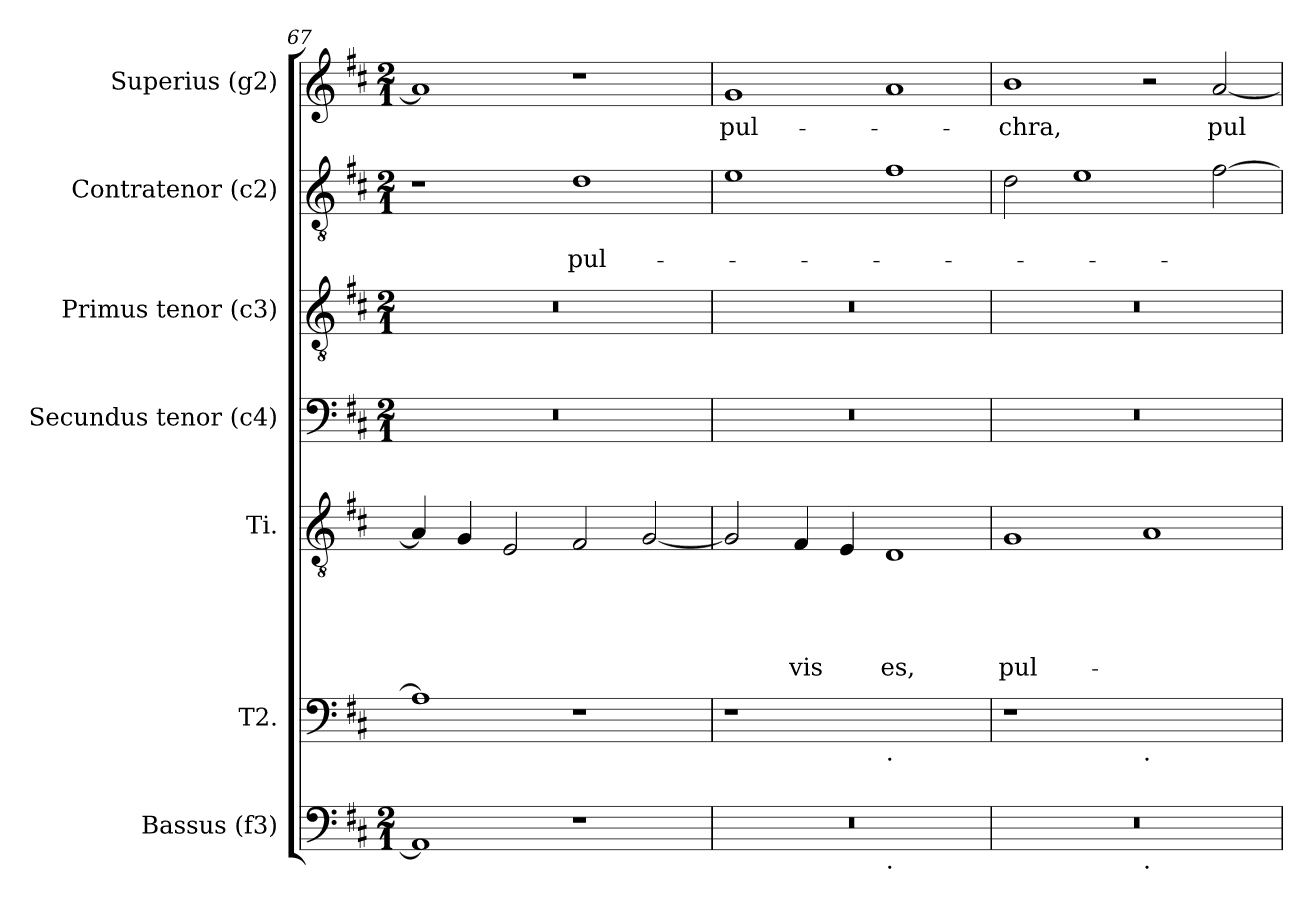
**kern	**text	**kern	**text	**kern	**text	**text	**text	**text	**text	**kern	**kern	**kern	**text	**text	**kern	**text
*part7	*part7	*part6	*part6	*part5	*part5	*part5	*part5	*part5	*part5	*part4	*part3	*part2	*part2	*part2	*part1	*part1
*staff7	*staff7	*staff6	*staff6	*staff5	*staff5	*staff5	*staff5	*staff5	*staff5	*staff4	*staff3	*staff2	*staff2	*staff2	*staff1	*staff1
*I"Bassus (f3)	*	*I"T2.	*	*I"Ti.	*	*	*	*	*	*I"Secundus tenor (c4)	*I"Primus tenor (c3)	*I"Contratenor (c2)	*	*	*I"Superius (g2)	*
*I'B.	*	*I'T2.	*	*I'Ti.	*	*	*	*	*	*	*	*I'Ct.	*	*	*I'S.	*
*clefF4	*	*clefF4	*	*clefGv2	*	*	*	*	*	*clefF4	*clefGv2	*clefGv2	*	*	*clefG2	*
*k[f#c#]	*	*k[f#c#]	*	*k[f#c#]	*	*	*	*	*	*k[f#c#]	*k[f#c#]	*k[f#c#]	*	*	*k[f#c#]	*
*D:	*	*D:	*	*D:	*	*	*	*	*	*D:	*D:	*D:	*	*	*D:	*
*M2/1	*	*	*	*	*	*	*	*	*	*M2/1	*M2/1	*M2/1	*	*	*M2/1	*
=67	=67	=67	=67	=67	=67	=67	=67	=67	=67	=67	=67	=67	=67	=67	=67	=67
1AA]	.	1A]	.	4A/]	.	.	.	.	.	0r	0r	1r	.	.	1a]	.
.	.	.	.	4G/	.	.	.	.	.	.	.	.	.	.	.	.
.	.	.	.	2E/	.	.	.	.	.	.	.	.	.	.	.	.
!	!	!	!	!	!	!	!	!	!	!	!	!	!	!LO:LY:b	!	!
1r	.	1r	.	2F#/	.	.	.	.	.	.	.	1d	.	pul-	1r	.
.	.	.	.	[>2G/	.	.	.	.	.	.	.	.	.	.	.	.
!!LO:PB:g=z
=68	=68	=68	=68	=68	=68	=68	=68	=68	=68	=68	=68	=68	=68	=68	=68	=68
!	!	!	!	!	!	!	!	!	!	!	!	!	!	!	!	!LO:LY:b
*^	*	*	*	*	*	*	*	*	*	*	*	*	*	*	*	*
0r	1ryy	.	1r	.	2G/]	.	.	.	.	.	0r	0r	1e	.	.	1g	pul-
!	!	!	!	!	!	!	!	!	!	!LO:LY:b	!	!	!	!	!	!	!
.	.	.	.	.	4F#/	.	.	.	.	-vis	.	.	.	.	.	.	.
.	.	.	.	.	4E/	.	.	.	.	.	.	.	.	.	.	.	.
!	!	!	!LO:TX:b:t=.	!	!	!	!	!	!	!	!	!	!	!	!	!	!
!	!LO:TX:b:t=.	!	!	!	!	!	!	!	!	!	!	!	!	!	!	!	!
!	!	!	!	!	!	!	!	!	!	!LO:LY:b	!	!	!	!	!	!	!
.	1ryy	.	1ryy	.	1D	.	.	.	.	es,	.	.	1f#	.	.	1a	.
=69	=69	=69	=69	=69	=69	=69	=69	=69	=69	=69	=69	=69	=69	=69	=69	=69	=69
!	!	!	!	!	!	!	!	!	!	!LO:LY:b	!	!	!	!	!	!	!LO:LY:b
0r	1ryy	.	1r	.	1G	.	.	.	.	pul-	0r	0r	2d\	.	.	1b	-chra,
.	.	.	.	.	.	.	.	.	.	.	.	.	1e	.	.	.	.
!	!	!	!LO:TX:b:t=.	!	!	!	!	!	!	!	!	!	!	!	!	!	!
!	!LO:TX:b:t=.	!	!	!	!	!	!	!	!	!	!	!	!	!	!	!	!
.	1ryy	.	1ryy	.	1A	.	.	.	.	.	.	.	.	.	.	2r	.
!	!	!	!	!	!	!	!	!	!	!	!	!	!	!	!	!	!LO:LY:b
.	.	.	.	.	.	.	.	.	.	.	.	.	[>2f#\	.	.	[<2a/	pul-
*v	*v	*	*	*	*	*	*	*	*	*	*	*	*	*	*	*	*
=	=	=	=	=	=	=	=	=	=	=	=	=	=	=	=	=
*-	*-	*-	*-	*-	*-	*-	*-	*-	*-	*-	*-	*-	*-	*-	*-	*-
